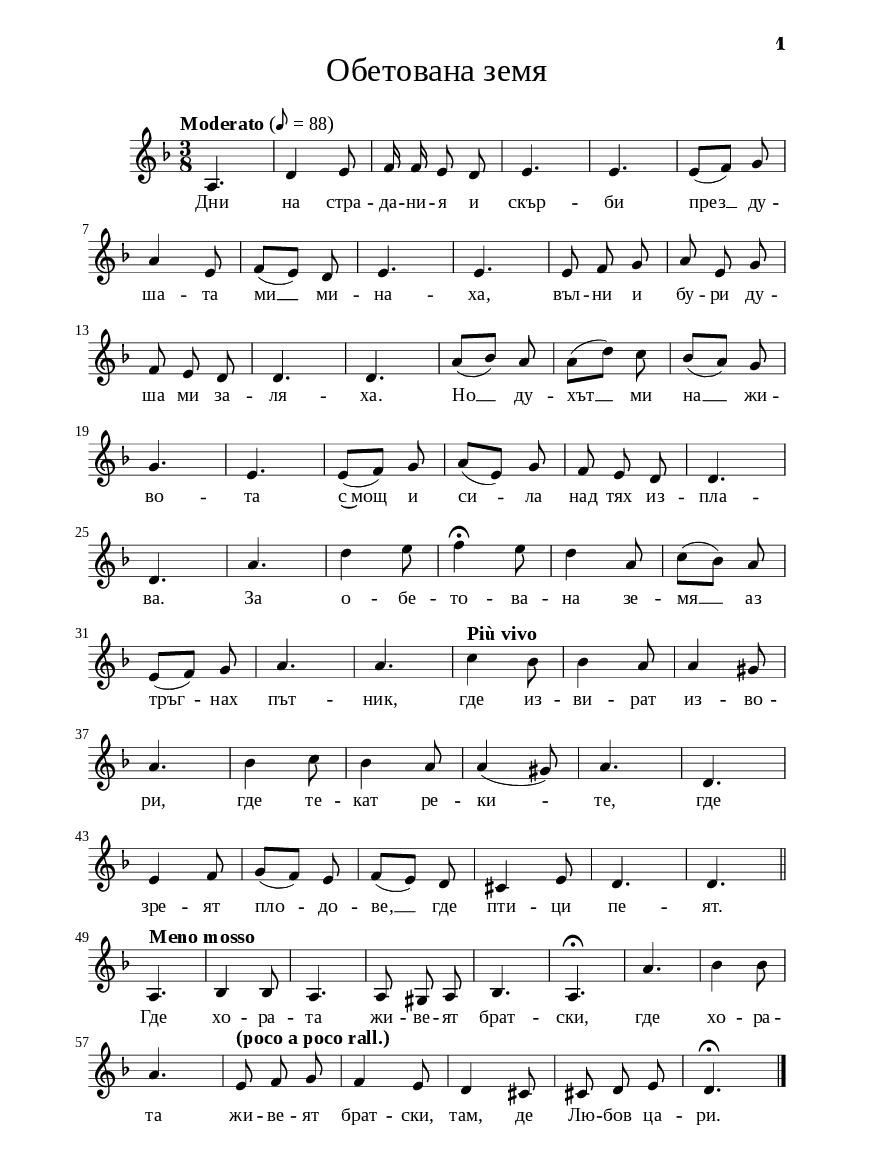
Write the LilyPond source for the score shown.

\version "2.24.4"

\include "include/globals.ily"

\bookpart {
  \label #'ref134
  \tocItem \markup "Обетована земя"
  \paper {
    print-all-headers = ##t
    print-page-number = ##t
    print-first-page-number = ##t


    % put page numbers on the top and change the font style.
    oddHeaderMarkup = \markup
    \fill-line {
      ""
      \unless \on-first-page-of-part \fromproperty #'header:instrument
      \if \should-print-page-number \abs-fontsize #7 { \number \fromproperty #'page:page-number-string }
    }
    %% evenHeaderMarkup would inherit the value of
    %% oddHeaderMarkup if it were not defined here
    evenHeaderMarkup = \markup
    \fill-line {
      \if \should-print-page-number \abs-fontsize #7 { \number \fromproperty #'page:page-number-string }
      \unless \on-first-page-of-part \fromproperty #'header:instrument
      ""
    }

    oddFooterMarkup = \markup ""

    evenFooterMarkup = ""
    left-margin = 1.5\cm
    right-margin = 1.5\cm
    top-margin = 1\cm
    bottom-margin = 1.2\cm
    ragged-bottom = ##t % do not spread the staves to fill the whole vertical space
    top-markup-spacing.basic-distance = 0\mm % margin between page number and system for the first page
    top-system-spacing.basic-distance = 10\mm % margin between page number and system for the other pages

    % change distance between staves
    system-system-spacing =
    #'((basic-distance . 13)
       (minimum-distance . 6)
       (padding . 1)
       (stretchability . 12))
  }
  \score {
    \include "include/score-layout.ily"


    \new Voice \relative c' {
      \clef treble
      \key d \minor
      \time 3/8
      \tempoFunc "Moderato" 8 "88"
      \autoBeamOff
      a4. | % 2
      d4  e8 | % 3
      f16  f16  e8  d8 | % 4
      e4. | % 5
      e4. | % 6
      e8 ( [  f8 ) ]  g8 \break | % 7
      a4  e8 | % 8
      f8 ( [  e8 ) ]  d8 | % 9
      e4. |
      e4. | % 11
      e8  f8  g8 | % 12
      a8  e8  g8 \break | % 13
      f8  e8  d8 | % 14
      d4. | % 15
      d4. | % 16
      a'8 ( [  bes8 ) ]  a8 | % 17
      a8 ( [  d8 ) ]  c8 | % 18
      bes8 ( [  a8 ) ]  g8 \break | % 19
      g4. |
      e4. | % 21
      e8 ( [  f8 ) ]  g8 | % 22
      a8 ( [  e8 ) ]  g8 | % 23
      f8  e8  d8 | % 24
      d4. \break | % 25
      d4. | % 26
      a'4. | % 27
      d4  e8 | % 28
      f4 ^\fermata  e8 | % 29
      d4  a8 |
      c8 ( [  bes8 ) ]  a8 \break | % 31
      e8 ( [  f8 ) ]  g8 | % 32
      a4. | % 33
      a4. | % 34
      \tempo "Più vivo" c4 bes8 | % 35
      bes4  a8 | % 36
      a4  gis8 \break | % 37
      a4. | % 38
      bes4  c8 | % 39
      bes4  a8 |
      a4 (  gis8 ) | % 41
      a4. | % 42
      d,4. \break | % 43
      e4  f8 | % 44
      g8 ( [  f8 ) ]  e8 | % 45
      f8 ( [  e8 ) ]  d8 | % 46
      cis4  e8 | % 47
      d4. | % 48
      d4. \break | \bar "||" % 49
      \tempo "Meno mosso" a4. |
      bes4  bes8 | % 51
      a4. | % 52
      a8  gis8  a8 | % 53
      bes4. | % 54
      a4. ^\fermata | % 55
      a'4. | % 56
      bes4  bes8 \break | % 57
      a4. | % 58
      \tempo "(poco a poco rall.)" e8 f8
      g8 | % 59
      f4  e8 |
      d4  cis8 | % 61
      cis8  d8  e8 | % 62
      d4. ^\fermata \bar "|."
    }

    \addlyrics {
      Дни на стра -- да -- ни -- я и
      скър -- би през __  ду -- ша -- та
      ми __  ми -- на -- ха, въл -- ни и
      бу -- ри ду -- ша ми за -- ля -- ха.
      Но __   ду -- хът __  ми на __ жи
      -- во -- та с~мощ  и си -- ла
      над тях из -- пла -- ва. За о --
      бе -- то -- ва -- на зе -- мя __  аз
      тръг -- нах път -- ник, где из
      -- ви -- рат из -- во -- ри, где те --
      кат ре -- ки -- те, где зре --
      ят пло -- до -- ве, __ где пти
      -- ци пе -- ят. Где хо -- ра -- та
      жи -- ве -- ят брат -- ски, где хо
      -- ра -- та жи -- ве -- ят брат --
      ски, там, де Лю -- бов ца -- ри.}

      \header {
        title = \titleFunc #'ref_desc_11 "Обетована земя" "Obetovana zemja"
      }

      \midi{}

    } % score


  } % bookpart
